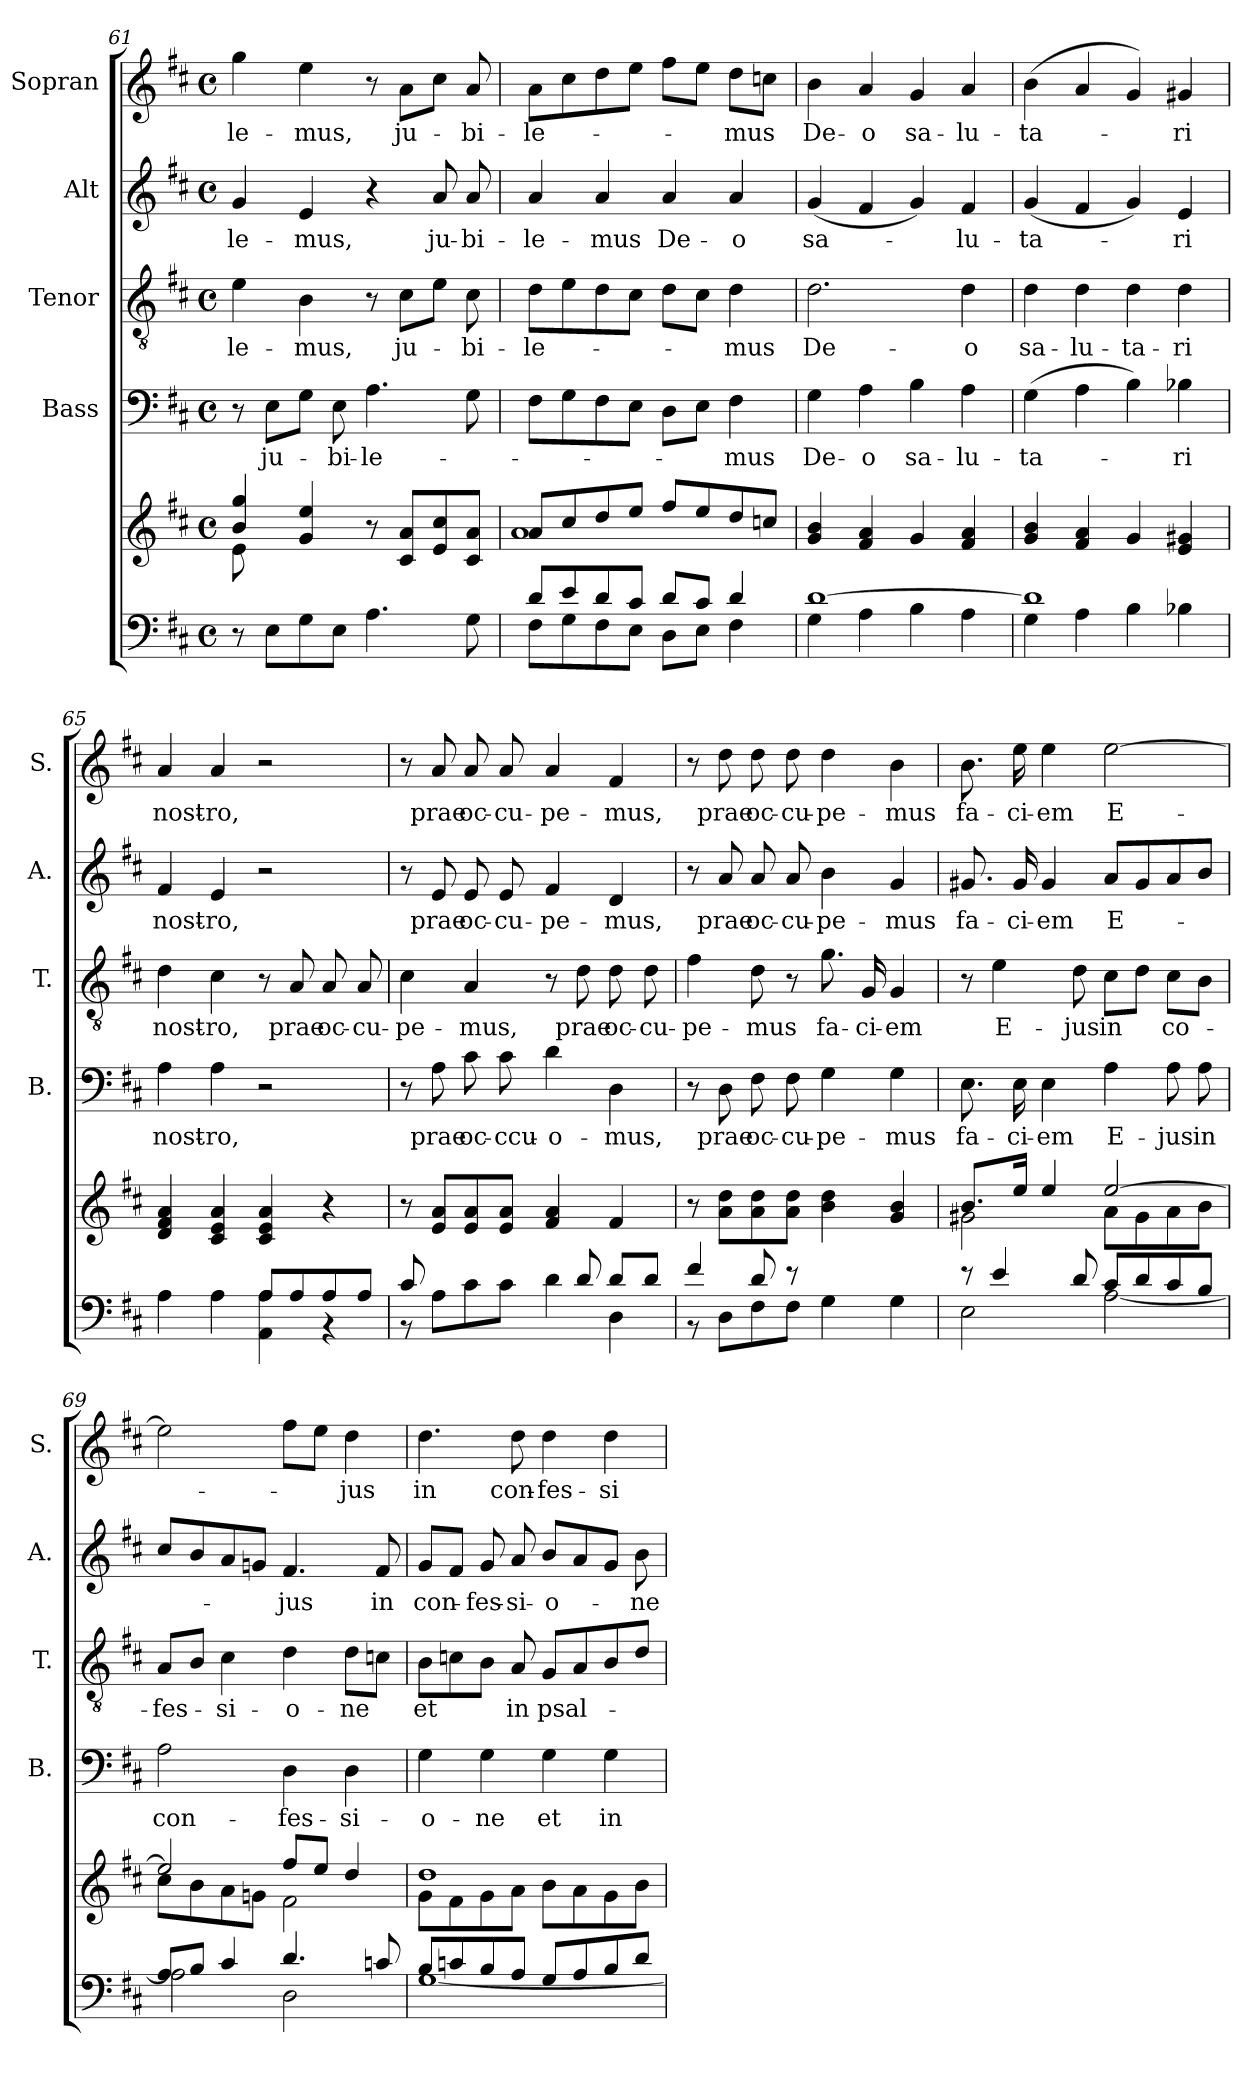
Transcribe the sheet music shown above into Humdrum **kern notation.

**kern	**kern	**kern	**text	**kern	**text	**kern	**text	**kern	**text
*part5	*part5	*part4	*part4	*part3	*part3	*part2	*part2	*part1	*part1
*staff6	*staff5	*staff4	*staff4	*staff3	*staff3	*staff2	*staff2	*staff1	*staff1
*	*	*I"Bass	*	*I"Tenor	*	*I"Alt	*	*I"Sopran	*
*	*	*I'B.	*	*I'T.	*	*I'A.	*	*I'S.	*
*clefF4	*clefG2	*clefF4	*	*clefGv2	*	*clefG2	*	*clefG2	*
*k[f#c#]	*k[f#c#]	*k[f#c#]	*	*k[f#c#]	*	*k[f#c#]	*	*k[f#c#]	*
*D:	*D:	*D:	*	*D:	*	*D:	*	*D:	*
*M4/4	*M4/4	*M4/4	*	*M4/4	*	*M4/4	*	*M4/4	*
*met(c)	*met(c)	*met(c)	*	*met(c)	*	*met(c)	*	*met(c)	*
=61	=61	=61	=61	=61	=61	=61	=61	=61	=61
*	*^	*	*	*	*	*	*	*	*
!	!	!	!	!	!	!LO:LY:b	!	!LO:LY:b	!	!LO:LY:b
8r	4b/ 4gg/	8e\	8r	.	4e\	-le-	4g/	-le-	4gg\	-le-
!	!	!	!	!LO:LY:b	!	!	!	!	!	!
8E\L	.	8ryy	8E\L	ju-	.	.	.	.	.	.
!	!	!	!	!	!	!LO:LY:b	!	!LO:LY:b	!	!LO:LY:b
8G\	4g/ 4ee/	2.ryy	8G\J	.	4B\	-mus,	4e/	-mus,	4ee\	-mus,
!	!	!	!	!LO:LY:b	!	!	!	!	!	!
8E\J	.	.	8E\	-bi-	.	.	.	.	.	.
!	!	!	!	!LO:LY:b	!	!	!	!	!	!
4.A\	8r	.	4.A\	-le-	8r	.	4r	.	8r	.
!	!	!	!	!	!	!LO:LY:b	!	!	!	!LO:LY:b
.	8c#/ 8a/L	.	.	.	8c#\L	ju-	.	.	8a\L	ju-
!	!	!	!	!	!	!	!	!LO:LY:b	!	!
.	8e/ 8cc#/	.	.	.	8e\J	.	8a/	ju-	8cc#\J	.
!	!	!	!	!	!	!LO:LY:b	!	!LO:LY:b	!	!LO:LY:b
8G\	8c#/ 8a/J	.	8G\	.	8c#\	-bi-	8a/	-bi-	8a/	-bi-
=62	=62	=62	=62	=62	=62	=62	=62	=62	=62	=62
*^	*	*	*	*	*	*	*	*	*	*
!	!	!	!	!	!	!	!LO:LY:b	!	!LO:LY:b	!	!LO:LY:b
8d/L	8F#\L	8a/L	1a	8F#\L	.	8d\L	-le-	4a/	-le-	8a\L	-le-
8e/	8G\	8cc#/	.	8G\	.	8e\	.	.	.	8cc#\	.
!	!	!	!	!	!	!	!	!	!LO:LY:b	!	!
8d/	8F#\	8dd/	.	8F#\	.	8d\	.	4a/	-mus	8dd\	.
8c#/J	8E\J	8ee/J	.	8E\J	.	8c#\J	.	.	.	8ee\J	.
!	!	!	!	!	!	!	!	!	!LO:LY:b	!	!
8d/L	8D\L	8ff#/L	.	8D\L	.	8d\L	.	4a/	De-	8ff#\L	.
8c#/J	8E\J	8ee/	.	8E\J	.	8c#\J	.	.	.	8ee\J	.
!	!	!	!	!	!LO:LY:b	!	!LO:LY:b	!	!LO:LY:b	!	!LO:LY:b
4d/	4F#\	8dd/	.	4F#\	-mus	4d\	-mus	4a/	-o	8dd\L	-mus
.	.	8ccn/J	.	.	.	.	.	.	.	8ccn\J	.
*	*	*v	*v	*	*	*	*	*	*	*	*
=63	=63	=63	=63	=63	=63	=63	=63	=63	=63	=63
!	!	!	!	!LO:LY:b	!	!LO:LY:b	!	!LO:LY:b	!	!LO:LY:b
[>1d	4G\	4g/ 4b/	4G\	De-	2.d\	De-	(<4g/	sa-	4b\	De-
!	!	!	!	!LO:LY:b	!	!	!	!	!	!LO:LY:b
.	4A\	4f#/ 4a/	4A\	-o	.	.	4f#/	.	4a/	-o
!	!	!	!	!LO:LY:b	!	!	!	!	!	!LO:LY:b
.	4B\	4g/	4B\	sa-	.	.	4g/)	.	4g/	sa-
!	!	!	!	!LO:LY:b	!	!LO:LY:b	!	!LO:LY:b	!	!LO:LY:b
.	4A\	4f#/ 4a/	4A\	-lu-	4d\	-o	4f#/	-lu-	4a/	-lu-
=64	=64	=64	=64	=64	=64	=64	=64	=64	=64	=64
!	!	!	!	!LO:LY:b	!	!LO:LY:b	!	!LO:LY:b	!	!LO:LY:b
1d]	4G\	4g/ 4b/	(>4G\	-ta-	4d\	sa-	(<4g/	-ta-	(>4b\	-ta-
!	!	!	!	!	!	!LO:LY:b	!	!	!	!
.	4A\	4f#/ 4a/	4A\	.	4d\	-lu-	4f#/	.	4a/	.
!	!	!	!	!	!	!LO:LY:b	!	!	!	!
.	4B\	4g/	4B\)	.	4d\	-ta-	4g/)	.	4g/)	.
!	!	!	!	!LO:LY:b	!	!LO:LY:b	!	!LO:LY:b	!	!LO:LY:b
.	4B-X\	4e/ 4g#X/	4B-X\	-ri	4d\	-ri	4e/	-ri	4g#X/	-ri
!!LO:PB:g=z
=65	=65	=65	=65	=65	=65	=65	=65	=65	=65	=65
!	!	!	!	!LO:LY:b	!	!LO:LY:b	!	!LO:LY:b	!	!LO:LY:b
2ryy	4A\	4d/ 4f#/ 4a/	4A\	nost-	4d\	nost-	4f#/	nost-	4a/	nost-
!	!	!	!	!LO:LY:b	!	!LO:LY:b	!	!LO:LY:b	!	!LO:LY:b
.	4A\	4c#/ 4e/ 4a/	4A\	-ro,	4c#\	-ro,	4e/	-ro,	4a/	-ro,
8A/L	4AA\ 4A\	4c#/ 4e/ 4a/	2r	.	8r	.	2r	.	2r	.
!	!	!	!	!	!	!LO:LY:b	!	!	!	!
8A/	.	.	.	.	8A/	prae	.	.	.	.
!	!	!	!	!	!	!LO:LY:b	!	!	!	!
8A/	4rBB	4r	.	.	8A/	oc-	.	.	.	.
!	!	!	!	!	!	!LO:LY:b	!	!	!	!
8A/J	.	.	.	.	8A/	-cu-	.	.	.	.
=66	=66	=66	=66	=66	=66	=66	=66	=66	=66	=66
!	!	!	!	!	!	!LO:LY:b	!	!	!	!
8c#/	8r	8r	8r	.	4c#\	-pe-	8r	.	8r	.
!	!	!	!	!LO:LY:b	!	!	!	!LO:LY:b	!	!LO:LY:b
2ryy	8A\L	8e/ 8a/L	8A\	prae	.	.	8e/	prae	8a/	prae
!	!	!	!	!LO:LY:b	!	!LO:LY:b	!	!LO:LY:b	!	!LO:LY:b
.	8c#\	8e/ 8a/	8c#\	oc-	4A/	-mus,	8e/	oc-	8a/	oc-
!	!	!	!	!LO:LY:b	!	!	!	!LO:LY:b	!	!LO:LY:b
.	8c#\J	8e/ 8a/J	8c#\	-ccu-	.	.	8e/	-cu-	8a/	-cu-
!	!	!	!	!LO:LY:b	!	!	!	!LO:LY:b	!	!LO:LY:b
.	4d\	4f#/ 4a/	4d\	-o-	8r	.	4f#/	-pe-	4a/	-pe-
!	!	!	!	!	!	!LO:LY:b	!	!	!	!
8d/	.	.	.	.	8d\	prae	.	.	.	.
!	!	!	!	!LO:LY:b	!	!LO:LY:b	!	!LO:LY:b	!	!LO:LY:b
8d/L	4D\	4f#/	4D\	-mus,	8d\	oc-	4d/	-mus,	4f#/	-mus,
!	!	!	!	!	!	!LO:LY:b	!	!	!	!
8d/J	.	.	.	.	8d\	-cu-	.	.	.	.
=67	=67	=67	=67	=67	=67	=67	=67	=67	=67	=67
!	!	!	!	!	!	!LO:LY:b	!	!	!	!
4f#/	8r	8r	8r	.	4f#\	-pe-	8r	.	8r	.
!	!	!	!	!LO:LY:b	!	!	!	!LO:LY:b	!	!LO:LY:b
.	8D\L	8a\ 8dd\L	8D\	prae	.	.	8a/	prae	8dd\	prae
!	!	!	!	!LO:LY:b	!	!LO:LY:b	!	!LO:LY:b	!	!LO:LY:b
8d/	8F#\	8a\ 8dd\	8F#\	oc-	8d\	-mus	8a/	oc-	8dd\	oc-
!	!	!	!	!LO:LY:b	!	!	!	!LO:LY:b	!	!LO:LY:b
8rd	8F#\J	8a\ 8dd\J	8F#\	-cu-	8r	.	8a/	-cu-	8dd\	-cu-
!	!	!	!	!LO:LY:b	!	!LO:LY:b	!	!LO:LY:b	!	!LO:LY:b
2ryy	4G\	4b\ 4dd\	4G\	-pe-	8.g\	fa-	4b\	-pe-	4dd\	-pe-
!	!	!	!	!	!	!LO:LY:b	!	!	!	!
.	.	.	.	.	16G/	-ci-	.	.	.	.
!	!	!	!	!LO:LY:b	!	!LO:LY:b	!	!LO:LY:b	!	!LO:LY:b
.	4G\	4g/ 4b/	4G\	-mus	4G/	-em	4g/	-mus	4b\	-mus
=68	=68	=68	=68	=68	=68	=68	=68	=68	=68	=68
*	*	*^	*	*	*	*	*	*	*	*
!	!	!	!	!	!LO:LY:b	!	!	!	!LO:LY:b	!	!LO:LY:b
8rd	2E\	8.b/L	2g#X\	8.E\	fa-	8r	.	8.g#X/	fa-	8.b\	fa-
!	!	!	!	!	!	!	!LO:LY:b	!	!	!	!
4e/	.	.	.	.	.	4e\	E-	.	.	.	.
!	!	!	!	!	!LO:LY:b	!	!	!	!LO:LY:b	!	!LO:LY:b
.	.	16ee/Jk	.	16E\	-ci-	.	.	16g#/	-ci-	16ee\	-ci-
!	!	!	!	!	!LO:LY:b	!	!	!	!LO:LY:b	!	!LO:LY:b
.	.	4ee/	.	4E\	-em	.	.	4g#/	-em	4ee\	-em
!	!	!	!	!	!	!	!LO:LY:b	!	!	!	!
8d/	.	.	.	.	.	8d\	-jus	.	.	.	.
!	!	!	!	!	!LO:LY:b	!	!LO:LY:b	!	!LO:LY:b	!	!LO:LY:b
8c#/L	[<2A\	[>2ee/	8a\L	4A\	E-	8c#\L	in	8a/L	E-	[2ee\	E-
8d/	.	.	8g#\	.	.	8d\J	.	8g#/	.	.	.
!	!	!	!	!	!LO:LY:b	!	!LO:LY:b	!	!	!	!
8c#/	.	.	8a\	8A\	-jus	8c#\L	co-	8a/	.	.	.
!	!	!	!	!	!LO:LY:b	!	!	!	!	!	!
8B/J	.	.	8b\J	8A\	in	8B\J	.	8b/J	.	.	.
!!LO:LB:g=z
=69	=69	=69	=69	=69	=69	=69	=69	=69	=69	=69	=69
!	!	!	!	!	!LO:LY:b	!	!LO:LY:b	!	!	!	!
8A/L	2A\]	2ee/]	8cc#\L	2A\	con-	8A/L	-fes-	8cc#/L	.	2ee\]	.
8B/J	.	.	8b\	.	.	8B/J	.	8b/	.	.	.
!	!	!	!	!	!	!	!LO:LY:b	!	!	!	!
4c#/	.	.	8a\	.	.	4c#\	-si-	8a/	.	.	.
.	.	.	8gn\J	.	.	.	.	8gn/J	.	.	.
!	!	!	!	!	!LO:LY:b	!	!LO:LY:b	!	!LO:LY:b	!	!
4.d/	2D\	8ff#/L	2f#\	4D\	-fes-	4d\	-o-	4.f#/	-jus	8ff#\L	.
.	.	8ee/J	.	.	.	.	.	.	.	8ee\J	.
!	!	!	!	!	!LO:LY:b	!	!LO:LY:b	!	!	!	!LO:LY:b
.	.	4dd/	.	4D\	-si-	8d\L	-ne	.	.	4dd\	-jus
!	!	!	!	!	!	!	!	!	!LO:LY:b	!	!
8cn/	.	.	.	.	.	8cn\J	.	8f#/	in	.	.
=70	=70	=70	=70	=70	=70	=70	=70	=70	=70	=70	=70
!	!	!	!	!	!LO:LY:b	!	!LO:LY:b	!	!LO:LY:b	!	!LO:LY:b
8B/L	[<1G	1dd	8g\L	4G\	-o-	8B\L	et	8g/L	con-	4.dd\	in
8cn/	.	.	8f#\	.	.	8cn\	.	8f#/J	.	.	.
!	!	!	!	!	!LO:LY:b	!	!	!	!LO:LY:b	!	!
8B/	.	.	8g\	4G\	-ne	8B\J	.	8g/	-fes-	.	.
!	!	!	!	!	!	!	!LO:LY:b	!	!LO:LY:b	!	!LO:LY:b
8A/J	.	.	8a\J	.	.	8A/	in	8a/	-si-	8dd\	con-
!	!	!	!	!	!LO:LY:b	!	!LO:LY:b	!	!LO:LY:b	!	!LO:LY:b
8G/L	.	.	8b\L	4G\	et	8G/L	psal-	8b/L	-o-	4dd\	-fes-
8A/	.	.	8a\	.	.	8A/	.	8a/	.	.	.
!	!	!	!	!	!LO:LY:b	!	!	!	!	!	!LO:LY:b
8B/	.	.	8g\	4G\	in	8B/	.	8g/J	.	4dd\	-si-
!	!	!	!	!	!	!	!	!	!LO:LY:b	!	!
8d/J	.	.	8b\J	.	.	8d/J	.	8b\	-ne	.	.
*v	*v	*	*	*	*	*	*	*	*	*	*
*	*v	*v	*	*	*	*	*	*	*	*
=	=	=	=	=	=	=	=	=	=
*-	*-	*-	*-	*-	*-	*-	*-	*-	*-
